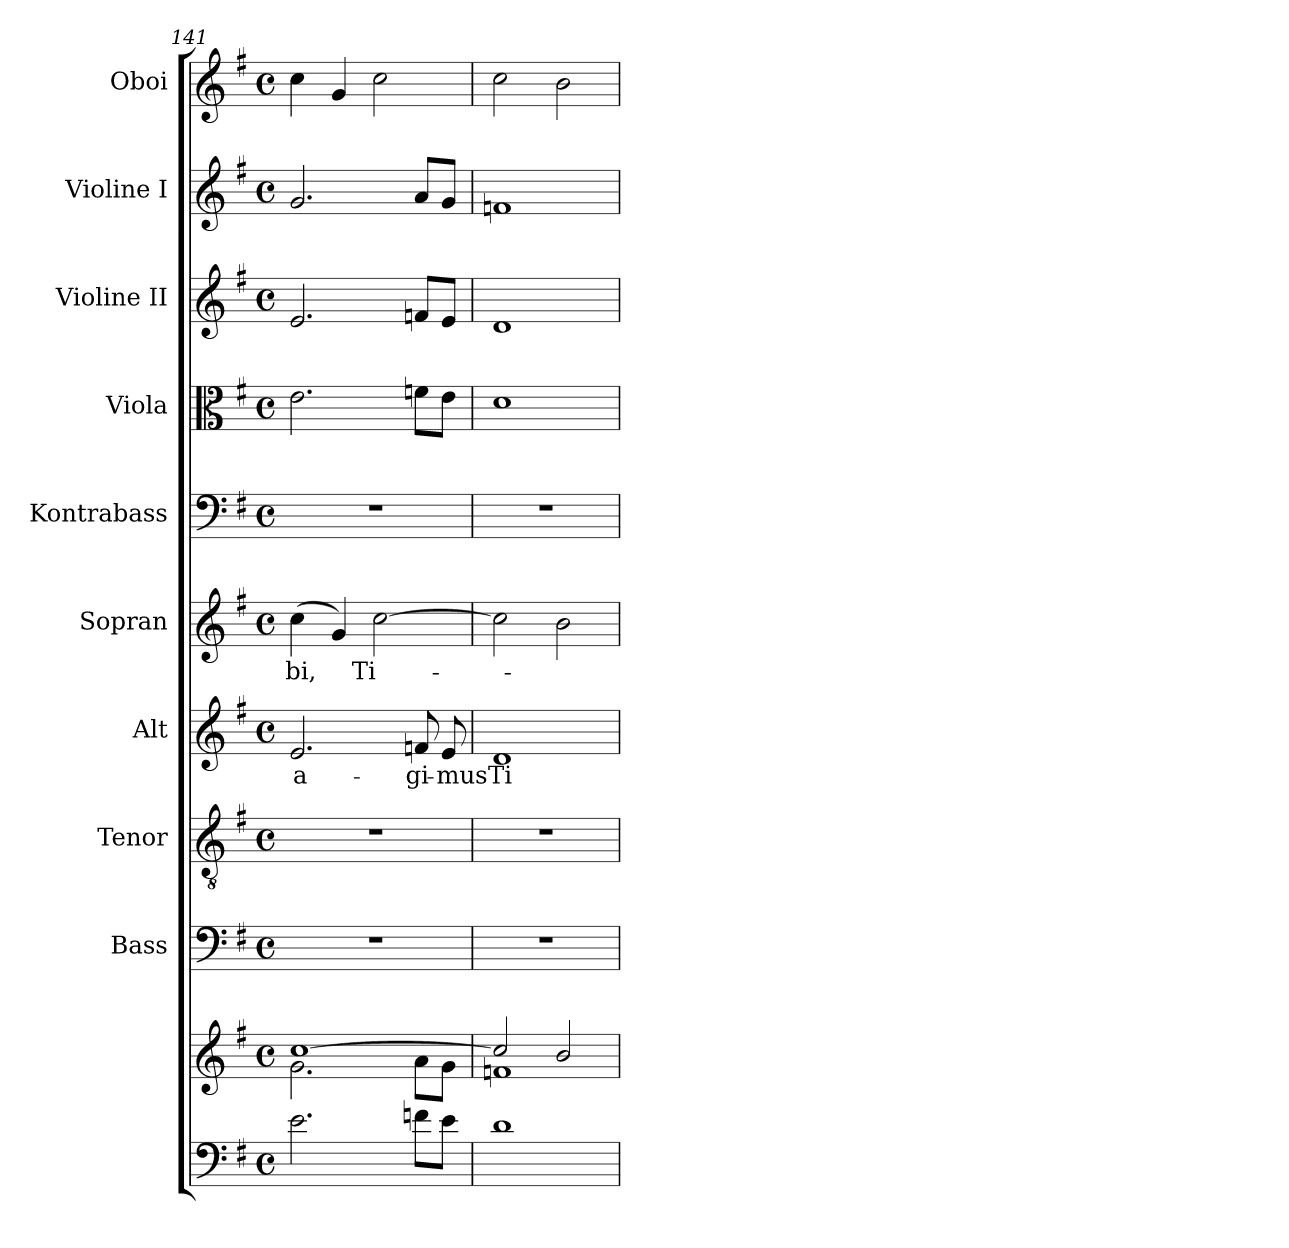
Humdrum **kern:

**kern	**kern	**kern	**kern	**kern	**text	**kern	**text	**kern	**kern	**kern	**kern	**kern
*part10	*part10	*part9	*part8	*part7	*part7	*part6	*part6	*part5	*part4	*part3	*part2	*part1
*staff11	*staff10	*staff9	*staff8	*staff7	*staff7	*staff6	*staff6	*staff5	*staff4	*staff3	*staff2	*staff1
*	*	*I"Bass	*I"Tenor	*I"Alt	*	*I"Sopran	*	*I"Kontrabass	*I"Viola	*I"Violine II	*I"Violine I	*I"Oboi
*	*	*I'B.	*I'T.	*I'A.	*	*I'S.	*	*I'Kb.	*I'Vla.	*I'Vl. II	*I'Vl. I	*I'Ob.
*clefF4	*clefG2	*clefF4	*clefGv2	*clefG2	*	*clefG2	*	*clefF4	*clefC3	*clefG2	*clefG2	*clefG2
*	*	*	*	*	*	*	*	*ITrd7c12	*	*	*	*
*k[f#]	*k[f#]	*k[f#]	*k[f#]	*k[f#]	*	*k[f#]	*	*k[f#]	*k[f#]	*k[f#]	*k[f#]	*k[f#]
*G:	*G:	*G:	*G:	*G:	*	*G:	*	*G:	*G:	*G:	*G:	*G:
*M4/4	*M4/4	*M4/4	*M4/4	*M4/4	*	*M4/4	*	*M4/4	*M4/4	*M4/4	*M4/4	*M4/4
*met(c)	*met(c)	*met(c)	*met(c)	*met(c)	*	*met(c)	*	*met(c)	*met(c)	*met(c)	*met(c)	*met(c)
=141	=141	=141	=141	=141	=141	=141	=141	=141	=141	=141	=141	=141
*	*^	*	*	*	*	*	*	*	*	*	*	*
!	!	!	!	!	!	!LO:LY:b	!	!LO:LY:b	!	!	!	!	!
2.e\	[>1cc	2.g\	1r	1r	2.e/	a-	(>4cc\	-bi,	1r	2.e\	2.e/	2.g/	4cc\
.	.	.	.	.	.	.	4g/)	.	.	.	.	.	4g/
!	!	!	!	!	!	!	!	!LO:LY:b	!	!	!	!	!
.	.	.	.	.	.	.	[2cc\	Ti-	.	.	.	.	2cc\
!	!	!	!	!	!	!LO:LY:b	!	!	!	!	!	!	!
8fn\L	.	8a\L	.	.	8fn/	-gi-	.	.	.	8fn\L	8fn/L	8a/L	.
!	!	!	!	!	!	!LO:LY:b	!	!	!	!	!	!	!
8e\J	.	8g\J	.	.	8e/	-mus	.	.	.	8e\J	8e/J	8g/J	.
=142	=142	=142	=142	=142	=142	=142	=142	=142	=142	=142	=142	=142	=142
!	!	!	!	!	!	!LO:LY:b	!	!	!	!	!	!	!
1d	2cc/]	1fn	1r	1r	1d	Ti-	2cc\]	.	1r	1d	1d	1fn	2cc\
.	2b/	.	.	.	.	.	2b\	.	.	.	.	.	2b\
*	*v	*v	*	*	*	*	*	*	*	*	*	*	*
=	=	=	=	=	=	=	=	=	=	=	=	=
*-	*-	*-	*-	*-	*-	*-	*-	*-	*-	*-	*-	*-
